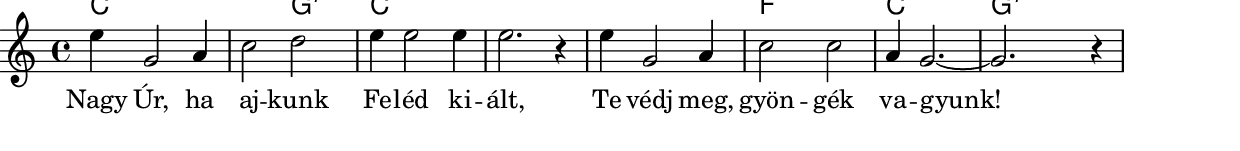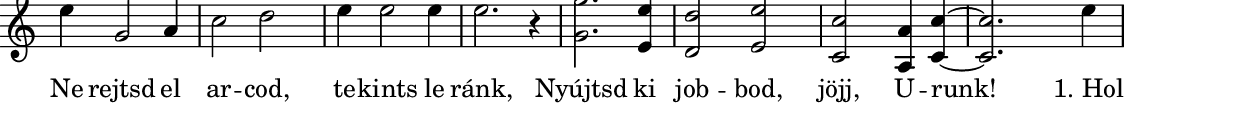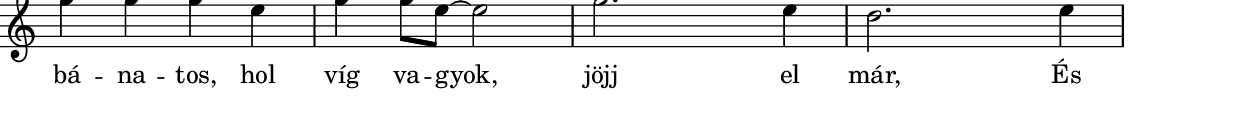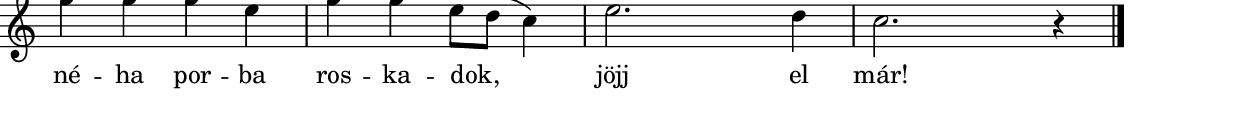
% MusicXML to Lilypond converter by Kovi

szovegAAA = \lyricmode {  "Nagy" "Úr," "ha" "aj" -- "kunk" "Fe" -- "léd" "ki" -- "ált," "Te" "védj" "meg," "gyön" -- "gék" "va" -- "gyunk!" "Ne" "rejtsd" "el" "ar" -- "cod," "te" -- "kints" "le" "ránk," "Nyújtsd" "ki" "job" -- "bod," "jöjj," "U" -- "runk!" "1. Hol" "bá" -- "na" -- "tos," "hol" "víg" "va" -- "gyok," "jöjj" "el" "már," "És" "né" -- "ha" "por" -- "ba" "ros" -- "ka" -- "dok," "jöjj" "el" "már!"  }

% Analyzing...
% 1 parts
% 1 Staff
% forceBassClefActive = 
melody = {
% 71 notes in the part
% 1 voices

\new Staff
\new Voice {
% 71 notes
% 24 mesaures

% Measure 1
\clef "treble"
\key c \major
\time 4/4 
\once \override Score.RehearsalMark #'self-alignment-X = #LEFT
\mark \markup{ \fontsize #-1 \box Refrén } 
e''4 g'2 a'4 
% Measure 2
c''2 d''2 
% Measure 3
e''4 e''2 e''4 
% Measure 4
e''2. r4 
% Measure 5
e''4 g'2 a'4 
% Measure 6
c''2 c''2 
% Measure 7
a'4 g'2.~ 
% Measure 8
g'2. r4 
% Measure 9
\break
e''4 g'2 a'4 
% Measure 10
c''2 d''2 
% Measure 11
e''4 e''2 e''4 
% Measure 12
e''2. r4 
% Measure 13
<g' g'' >2. <e' e'' >4 
% Measure 14
<d' d'' >2 <e' e'' >2 
% Measure 15
<c' c'' >2 <a a' >4 <c' c'' >4~ 
% Measure 16
<c' c'' >2. ^"Szóló"e''4 
% Measure 17
\break
g''4 g''4 g''4 e''4 
% Measure 18
g''4 g''8 e''8~ e''2 
% Measure 19
g''2. e''4 
% Measure 20
d''2. e''4 
% Measure 21
\break
g''4 g''4 g''4 e''4 
% Measure 22
g''4 g''4 e''8 (d''8 c''4 )
% Measure 23
e''2. d''4 
% Measure 24
c''2. r4 \bar "|." 
} % voice
\addlyrics { \szovegAAA }

} % melody


harmonies = \chordmode {
% 22 chords
\germanChords
c4 s4 s4 s4 s4 s4 g4:7 s4 c4 s4 s4 s4 s4 s4 s4 s4 s4 s4 s4 s4 f4 s4 s4 s4 c4 s4 s4 s4 g4:7 s4 s4 s4 c4 s4 s4 s4 s4 s4 g4:7 s4 c4 s4 s4 s4 s4 s4 s4 s4 s4 s4 s4 s4 g4:7 s4 c4 s4 f4 s4 s4 s4 c4 s4 s4 s4 c4 s4 s4 s4 c4 s4 s4 s4 c4 s4 s4 s4 g4:7 s4 s4 s4 c4 s4 s4 s4 c4 s4 s4 s4 c4 s4 s4 g4:7 c4
}

\include "../../definitions.ly"
